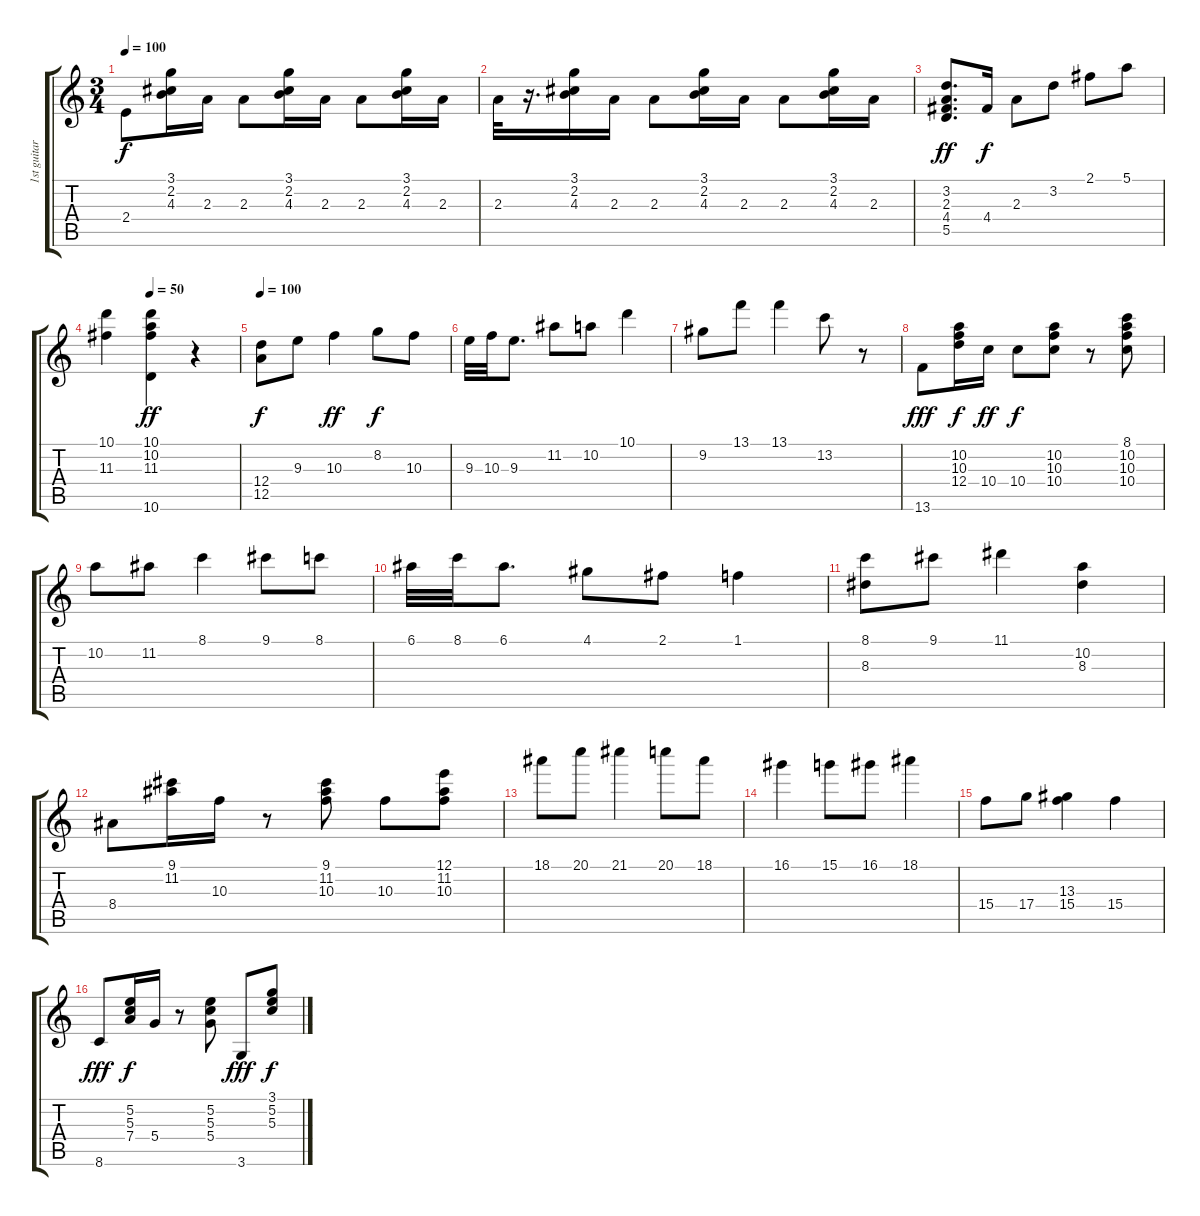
\track ("1st guitar" "1st guitar") {instrument acousticguitarnylon}
\staff {score tabs}
\tuning (E4 B3 G3 D3 A2 E2) {hide}
\ts (3 4)
\tempo 100
\clef g2
\ks c
2.4.8{dy f} (3.1 2.2 4.3).16 2.3.16 2.3.8 (3.1 2.2 4.3).16 2.3.16 2.3.8 (3.1 2.2 4.3).16 2.3.16 |
2.3.32 r.16{d} (3.1 2.2 4.3).16 2.3.16 2.3.8 (3.1 2.2 4.3).16 2.3.16 2.3.8 (3.1 2.2 4.3).16 2.3.16 |
(3.2 2.3 4.4 5.5).8{d dy ff} 4.4.16{dy f} 2.3.8 3.2.8 2.1.8 5.1.8 |
\tempo (50 0.3333333333333333)
(10.1 11.3).4 (10.1 10.2 11.3 10.6).4{dy ff} r.4 |
\tempo 100
(12.4 12.5).8{dy f} 9.3.8 10.3.4{dy ff} 8.2.8{dy f} 10.3.8 |
9.3.32 10.3.32 9.3.8{d} 11.2.8 10.2.8 10.1.4 |
9.2.8 13.1.8 13.1.4 13.2.8 r.8 |
13.6.8{dy fff} (10.2 10.3 12.4).16{dy f} 10.4.16{dy ff} 10.4.8{dy f} (10.2 10.3 10.4).8 r.8 (8.1 10.2 10.3 10.4).8 |
10.2.8 11.2.8 8.1.4 9.1.8 8.1.8 |
6.1.32 8.1.32 6.1.8{d} 4.1.8 2.1.8 1.1.4 |
(8.1 8.3).8 9.1.8 11.1.4 (10.2 8.3).4 |
8.4.8 (9.1 11.2).16 10.3.16 r.8 (9.1 11.2 10.3).8 10.3.8 (12.1 11.2 10.3).8 |
18.1.8 20.1.8 21.1.4 20.1.8 18.1.8 |
16.1.4 15.1.8 16.1.8 18.1.4 |
15.4.8 17.4.8 (13.3 15.4).4 15.4.4 |
8.6.8{dy fff} (5.2 5.3 7.4).16{dy f} 5.4.16 r.8 (5.2 5.3 5.4).8 3.6.8{dy fff} (3.1 5.2 5.3).8{dy f}
